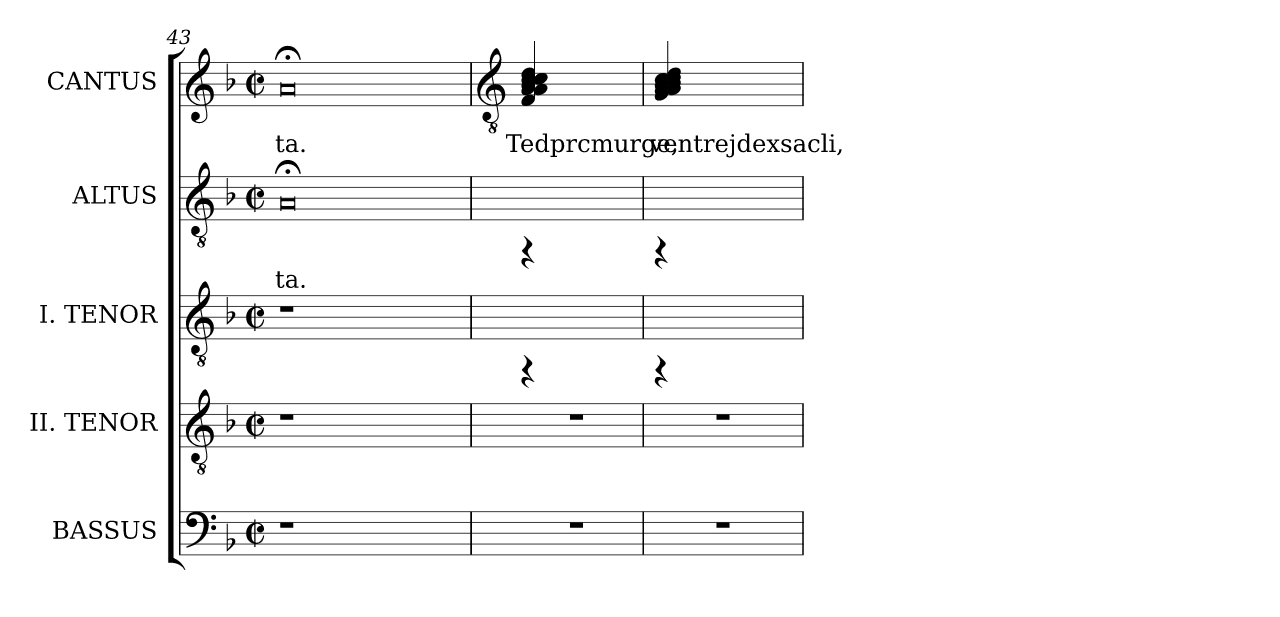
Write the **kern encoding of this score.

**kern	**kern	**kern	**kern	**text	**kern	**text
*part5	*part4	*part3	*part2	*part2	*part1	*part1
*staff5	*staff4	*staff3	*staff2	*staff2	*staff1	*staff1
*I"BASSUS	*I"II. TENOR	*I"I. TENOR	*I"ALTUS	*	*I"CANTUS	*
*clefF4	*clefGv2	*clefGv2	*clefGv2	*	*clefG2	*
*k[b-]	*k[b-]	*k[b-]	*k[b-]	*	*k[b-]	*
*F:	*F:	*F:	*F:	*	*F:	*
*M2/2	*M2/2	*M2/2	*M2/2	*	*M2/2	*
*met(c|)	*met(c|)	*met(c|)	*met(c|)	*	*met(c|)	*
=43	=43	=43	=43	=43	=43	=43
!	!	!	!	!LO:LY:b:cj	!	!LO:LY:b:cj
1r	1r	1r	0A;<	-ta.	0a;<	-ta.
1ryy	1ryy	1ryy	.	.	.	.
!!LO:LB:g=z
=44	=44	=44	=44	=44	=44	=44
*	*	*	*	*	*clefGv2	*
!	!	!	!	!	!	!LO:LY:b:cj
1r	1r	4rFF	4rFF	.	4d/ 4c/ 4c/ 4B-/ 4A/ 4A/ 4F/ 4c/	Tedprcmurge,
.	.	2.ryy	2.ryy	.	2.ryy	.
=45	=45	=45	=45	=45	=45	=45
!	!	!	!	!	!	!LO:LY:b:cj
1r	1r	4rFF	4rFF	.	4d/ 4c/ 4c/ 4B-/ 4B-/ 4A/ 4G/ 4A/	ventrejdexsacli,-
.	.	2.ryy	2.ryy	.	2.ryy	.
=	=	=	=	=	=	=
*-	*-	*-	*-	*-	*-	*-
